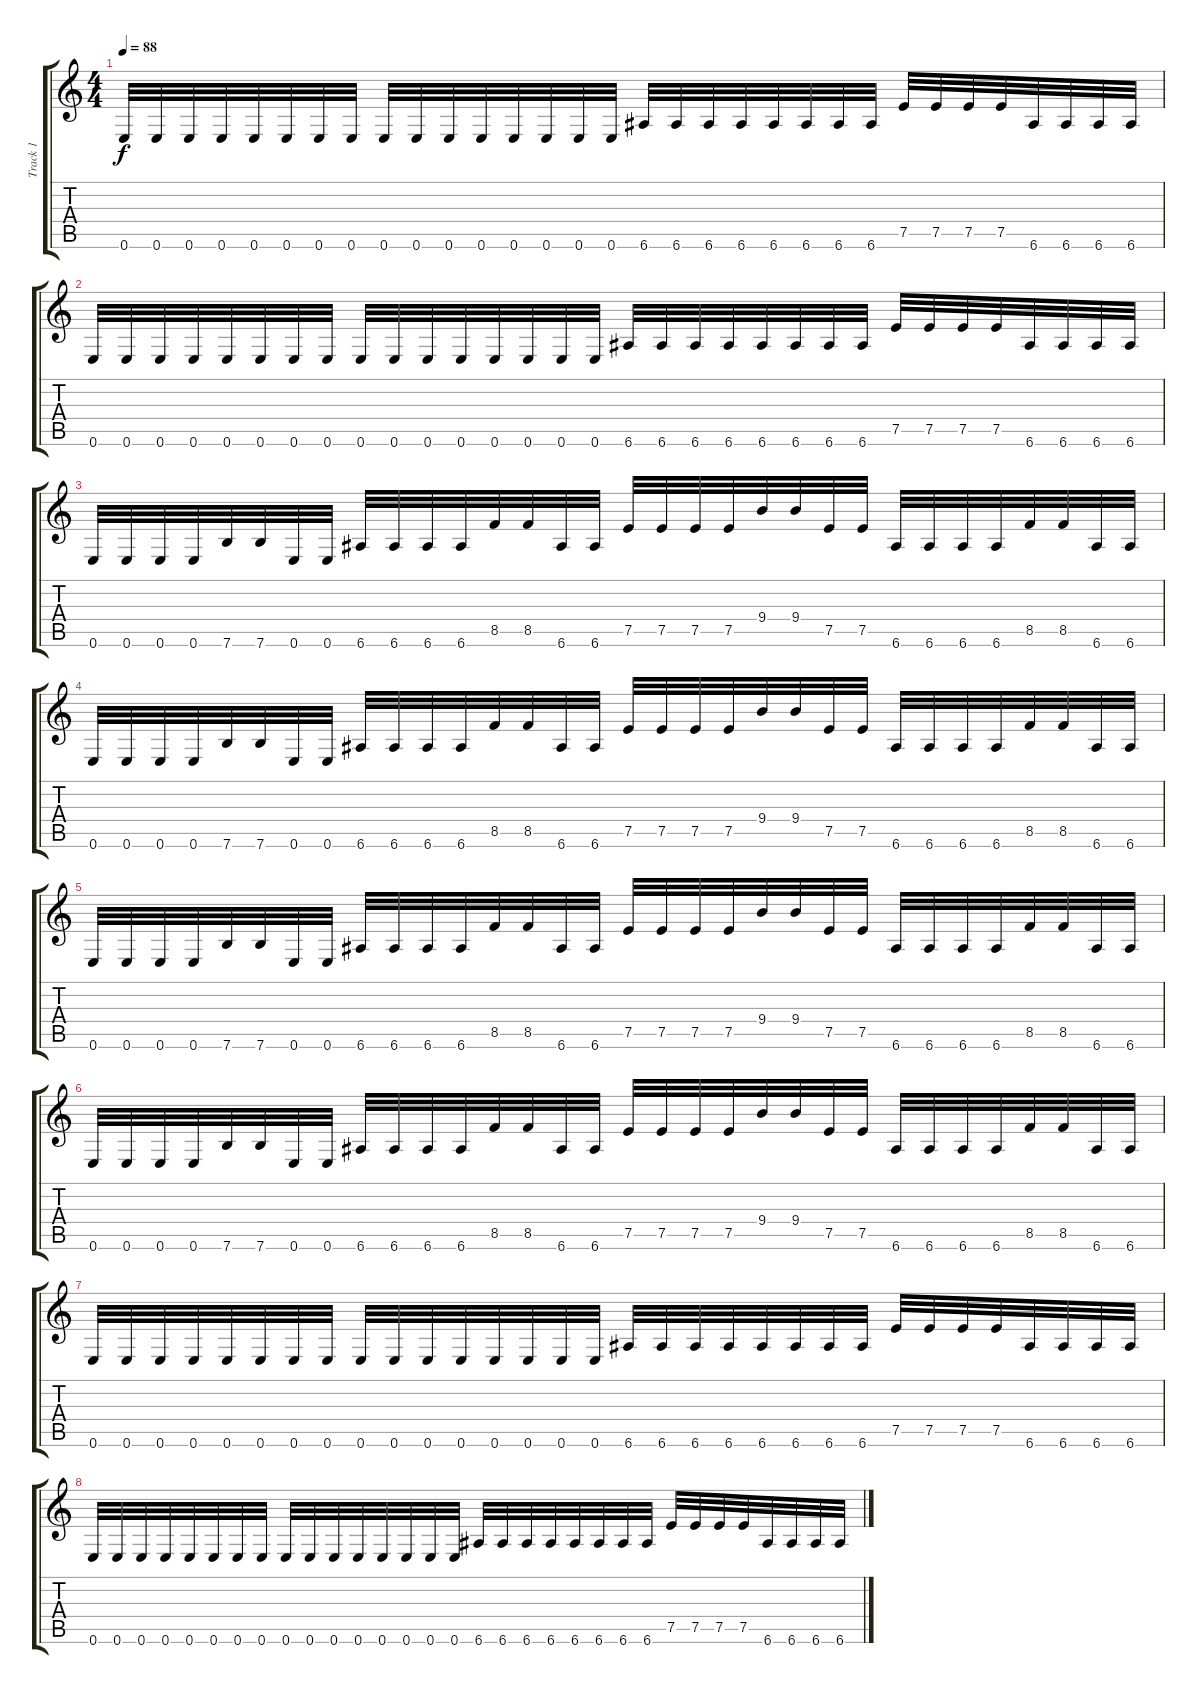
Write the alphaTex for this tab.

\track ("Track 1" "Track 1") {instrument overdrivenguitar}
\staff {score tabs}
\tuning (E4 B3 G3 D3 A2 E2) {hide}
\ts (4 4)
\tempo 88
\clef g2
\ks c
0.6.32{dy f} 0.6.32 0.6.32 0.6.32 0.6.32 0.6.32 0.6.32 0.6.32 0.6.32 0.6.32 0.6.32 0.6.32 0.6.32 0.6.32 0.6.32 0.6.32 6.6.32 6.6.32 6.6.32 6.6.32 6.6.32 6.6.32 6.6.32 6.6.32 7.5.32 7.5.32 7.5.32 7.5.32 6.6.32 6.6.32 6.6.32 6.6.32 |
0.6.32 0.6.32 0.6.32 0.6.32 0.6.32 0.6.32 0.6.32 0.6.32 0.6.32 0.6.32 0.6.32 0.6.32 0.6.32 0.6.32 0.6.32 0.6.32 6.6.32 6.6.32 6.6.32 6.6.32 6.6.32 6.6.32 6.6.32 6.6.32 7.5.32 7.5.32 7.5.32 7.5.32 6.6.32 6.6.32 6.6.32 6.6.32 |
0.6.32 0.6.32 0.6.32 0.6.32 7.6.32 7.6.32 0.6.32 0.6.32 6.6.32 6.6.32 6.6.32 6.6.32 8.5.32 8.5.32 6.6.32 6.6.32 7.5.32 7.5.32 7.5.32 7.5.32 9.4.32 9.4.32 7.5.32 7.5.32 6.6.32 6.6.32 6.6.32 6.6.32 8.5.32 8.5.32 6.6.32 6.6.32 |
0.6.32 0.6.32 0.6.32 0.6.32 7.6.32 7.6.32 0.6.32 0.6.32 6.6.32 6.6.32 6.6.32 6.6.32 8.5.32 8.5.32 6.6.32 6.6.32 7.5.32 7.5.32 7.5.32 7.5.32 9.4.32 9.4.32 7.5.32 7.5.32 6.6.32 6.6.32 6.6.32 6.6.32 8.5.32 8.5.32 6.6.32 6.6.32 |
0.6.32 0.6.32 0.6.32 0.6.32 7.6.32 7.6.32 0.6.32 0.6.32 6.6.32 6.6.32 6.6.32 6.6.32 8.5.32 8.5.32 6.6.32 6.6.32 7.5.32 7.5.32 7.5.32 7.5.32 9.4.32 9.4.32 7.5.32 7.5.32 6.6.32 6.6.32 6.6.32 6.6.32 8.5.32 8.5.32 6.6.32 6.6.32 |
0.6.32 0.6.32 0.6.32 0.6.32 7.6.32 7.6.32 0.6.32 0.6.32 6.6.32 6.6.32 6.6.32 6.6.32 8.5.32 8.5.32 6.6.32 6.6.32 7.5.32 7.5.32 7.5.32 7.5.32 9.4.32 9.4.32 7.5.32 7.5.32 6.6.32 6.6.32 6.6.32 6.6.32 8.5.32 8.5.32 6.6.32 6.6.32 |
0.6.32 0.6.32 0.6.32 0.6.32 0.6.32 0.6.32 0.6.32 0.6.32 0.6.32 0.6.32 0.6.32 0.6.32 0.6.32 0.6.32 0.6.32 0.6.32 6.6.32 6.6.32 6.6.32 6.6.32 6.6.32 6.6.32 6.6.32 6.6.32 7.5.32 7.5.32 7.5.32 7.5.32 6.6.32 6.6.32 6.6.32 6.6.32 |
0.6.32 0.6.32 0.6.32 0.6.32 0.6.32 0.6.32 0.6.32 0.6.32 0.6.32 0.6.32 0.6.32 0.6.32 0.6.32 0.6.32 0.6.32 0.6.32 6.6.32 6.6.32 6.6.32 6.6.32 6.6.32 6.6.32 6.6.32 6.6.32 7.5.32 7.5.32 7.5.32 7.5.32 6.6.32 6.6.32 6.6.32 6.6.32
